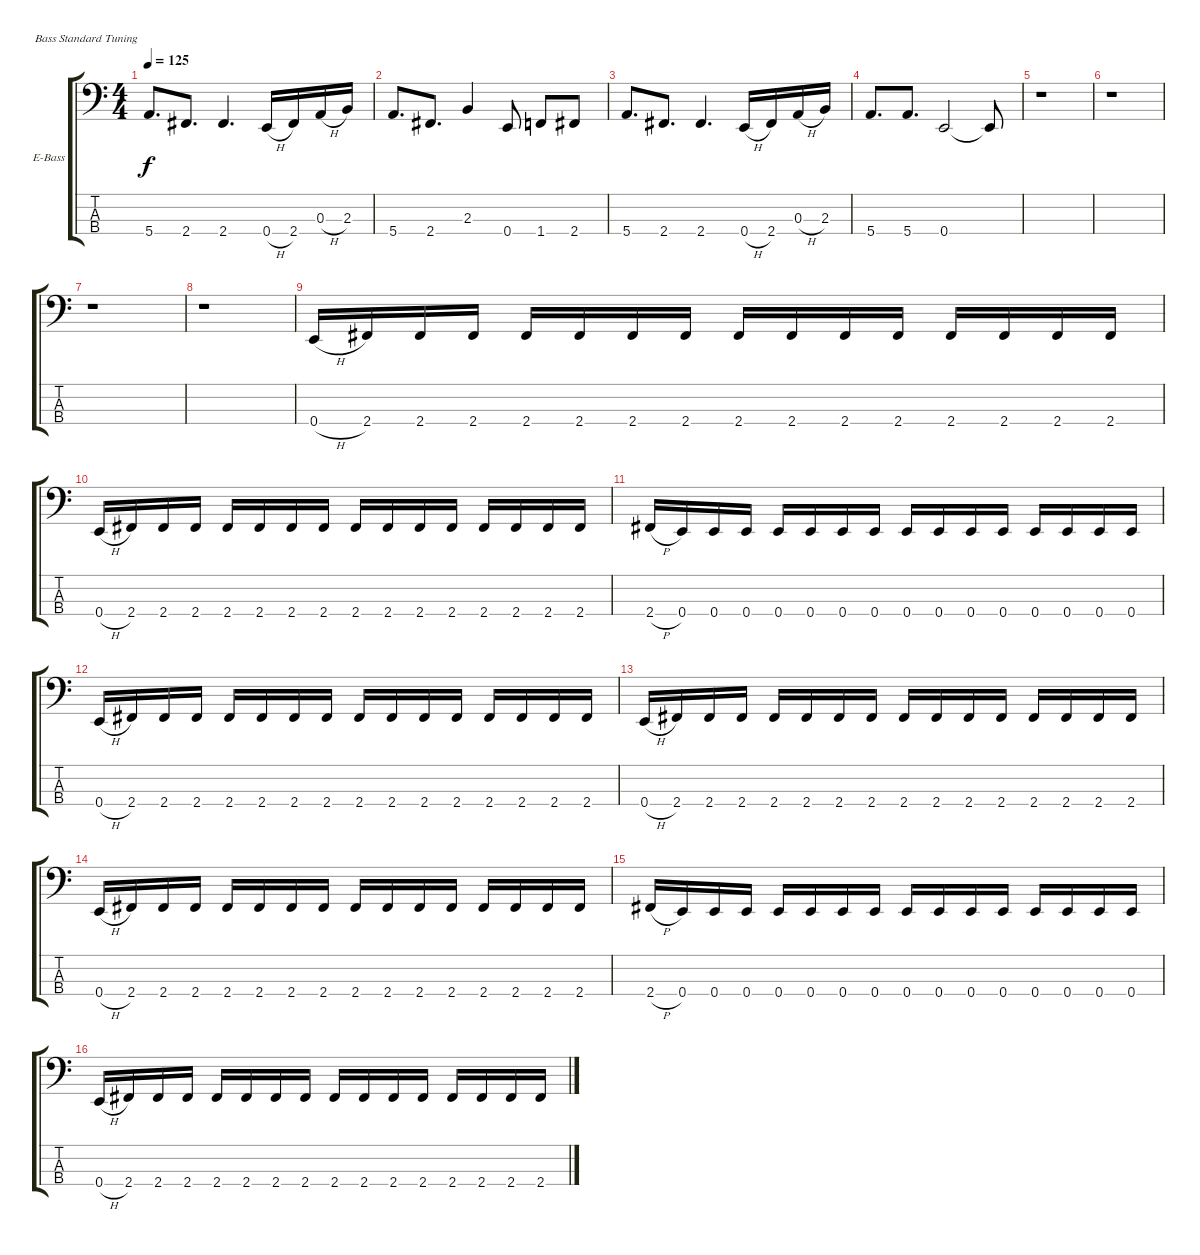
\defaultSystemsLayout 4
\bracketExtendMode groupsimilarinstruments
\firstSystemTrackNameOrientation horizontal
\otherSystemsTrackNameOrientation horizontal
\track ("Fitty Wienhold" "E-Bass") {instrument electricbassfinger}
\staff {score tabs}
\tuning (G2 D2 A1 E1)
\ts (4 4)
\tempo 125
\clef f4
\ks c
5.4.8{d dy f} 2.4.8{d} 2.4.4{d} 0.4{h}.16 2.4.16 0.3{h}.16 2.3.16 |
5.4.8{d} 2.4.8{d} 2.3.4 0.4.8 1.4.8 2.4.8 |
5.4.8{d} 2.4.8{d} 2.4.4{d} 0.4{h}.16 2.4.16 0.3{h}.16 2.3.16 |
5.4.8{d} 5.4.8{d} 0.4.2 0.4{t}.8 |
r.1 |
r.1 |
r.1 |
r.1 |
0.4{h}.16 2.4.16 2.4.16 2.4.16 2.4.16 2.4.16 2.4.16 2.4.16 2.4.16 2.4.16 2.4.16 2.4.16 2.4.16 2.4.16 2.4.16 2.4.16 |
0.4{h}.16 2.4.16 2.4.16 2.4.16 2.4.16 2.4.16 2.4.16 2.4.16 2.4.16 2.4.16 2.4.16 2.4.16 2.4.16 2.4.16 2.4.16 2.4.16 |
2.4{h}.16 0.4.16 0.4.16 0.4.16 0.4.16 0.4.16 0.4.16 0.4.16 0.4.16 0.4.16 0.4.16 0.4.16 0.4.16 0.4.16 0.4.16 0.4.16 |
0.4{h}.16 2.4.16 2.4.16 2.4.16 2.4.16 2.4.16 2.4.16 2.4.16 2.4.16 2.4.16 2.4.16 2.4.16 2.4.16 2.4.16 2.4.16 2.4.16 |
0.4{h}.16 2.4.16 2.4.16 2.4.16 2.4.16 2.4.16 2.4.16 2.4.16 2.4.16 2.4.16 2.4.16 2.4.16 2.4.16 2.4.16 2.4.16 2.4.16 |
0.4{h}.16 2.4.16 2.4.16 2.4.16 2.4.16 2.4.16 2.4.16 2.4.16 2.4.16 2.4.16 2.4.16 2.4.16 2.4.16 2.4.16 2.4.16 2.4.16 |
2.4{h}.16 0.4.16 0.4.16 0.4.16 0.4.16 0.4.16 0.4.16 0.4.16 0.4.16 0.4.16 0.4.16 0.4.16 0.4.16 0.4.16 0.4.16 0.4.16 |
0.4{h}.16 2.4.16 2.4.16 2.4.16 2.4.16 2.4.16 2.4.16 2.4.16 2.4.16 2.4.16 2.4.16 2.4.16 2.4.16 2.4.16 2.4.16 2.4.16
